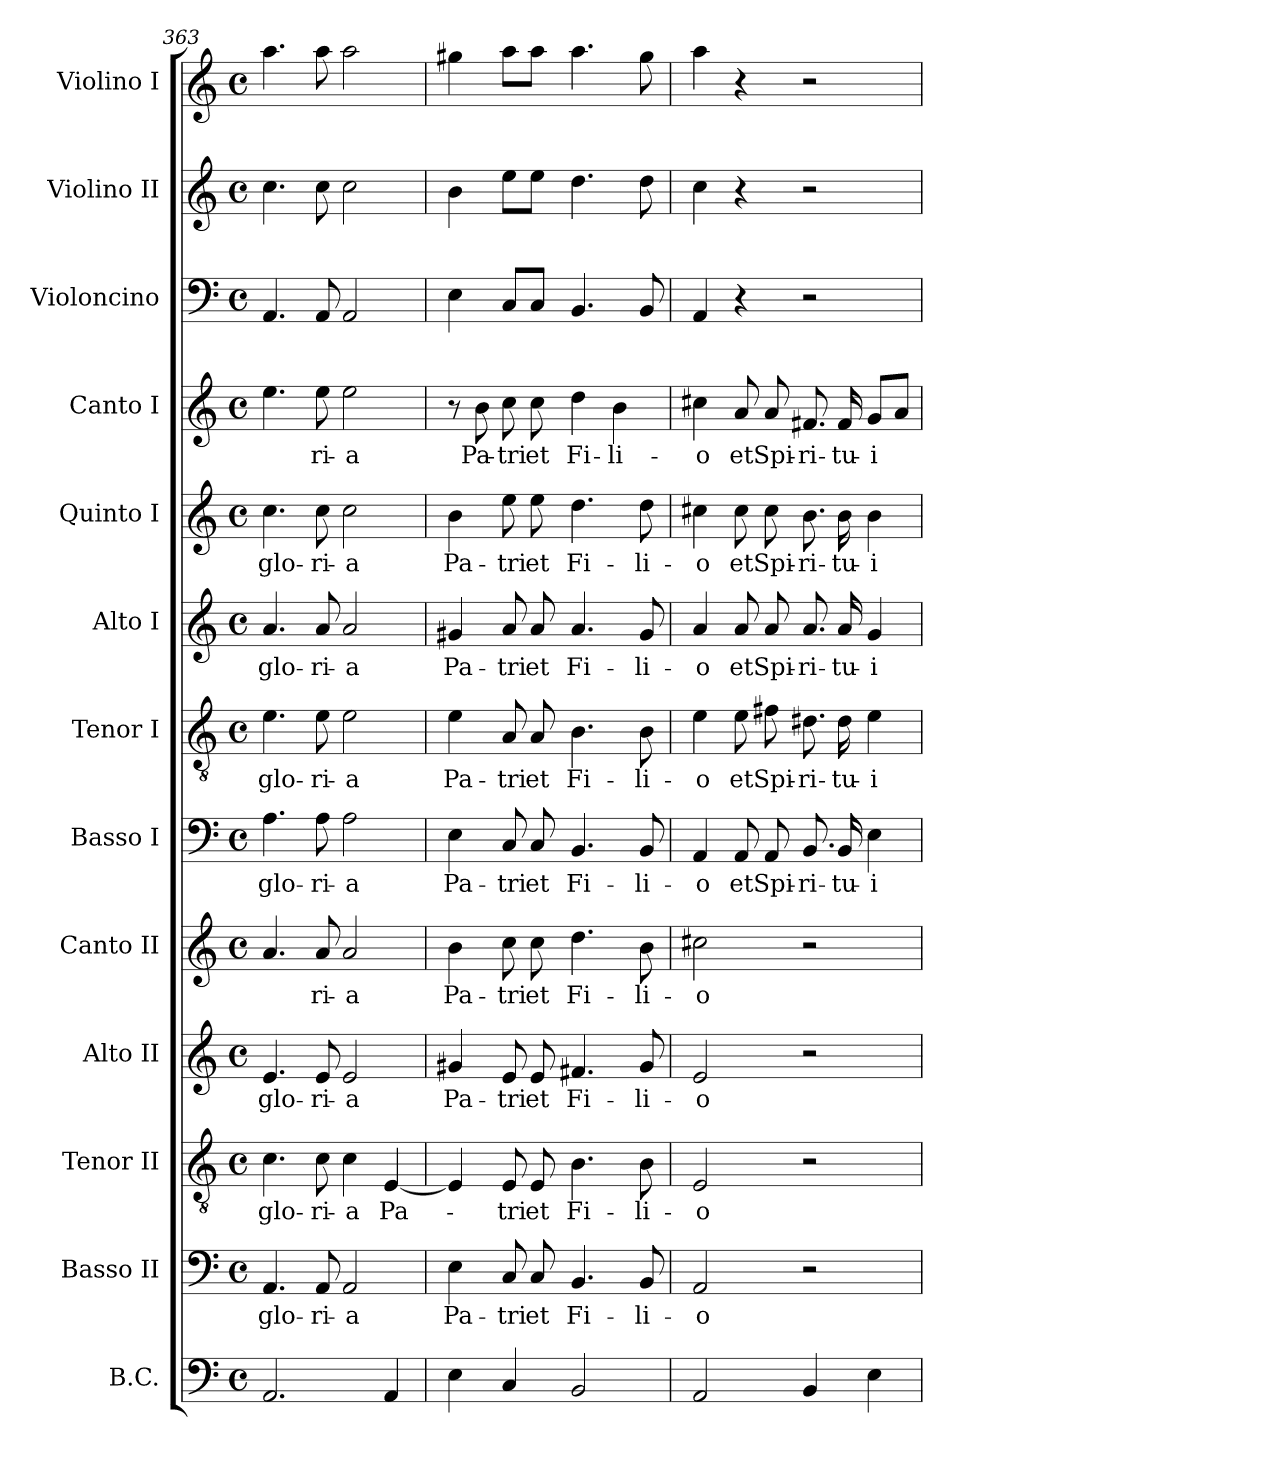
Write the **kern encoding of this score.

**kern	**kern	**text	**kern	**text	**kern	**text	**kern	**text	**kern	**text	**kern	**text	**kern	**text	**kern	**text	**kern	**text	**kern	**kern	**kern
*part13	*part12	*part12	*part11	*part11	*part10	*part10	*part9	*part9	*part8	*part8	*part7	*part7	*part6	*part6	*part5	*part5	*part4	*part4	*part3	*part2	*part1
*staff13	*staff12	*staff12	*staff11	*staff11	*staff10	*staff10	*staff9	*staff9	*staff8	*staff8	*staff7	*staff7	*staff6	*staff6	*staff5	*staff5	*staff4	*staff4	*staff3	*staff2	*staff1
*I"B.C.	*I"Basso II	*	*I"Tenor II	*	*I"Alto II	*	*I"Canto II	*	*I"Basso I	*	*I"Tenor I	*	*I"Alto I	*	*I"Quinto I	*	*I"Canto I	*	*I"Violoncino	*I"Violino II	*I"Violino I
*I'BC	*I'B 2	*	*I'T 2	*	*I'A 2	*	*I'C 2	*	*I'B 1	*	*I'T 1	*	*I'A 1	*	*I'Q 1	*	*I'C 1	*	*	*I'Vln. II	*I'Vln. I
!!LO:PB:g=z
*clefF4	*clefF4	*	*clefGv2	*	*clefG2	*	*clefG2	*	*clefF4	*	*clefGv2	*	*clefG2	*	*clefG2	*	*clefG2	*	*clefF4	*clefG2	*clefG2
*k[]	*k[]	*	*k[]	*	*k[]	*	*k[]	*	*k[]	*	*k[]	*	*k[]	*	*k[]	*	*k[]	*	*k[]	*k[]	*k[]
*C:	*C:	*	*C:	*	*C:	*	*C:	*	*C:	*	*C:	*	*C:	*	*C:	*	*C:	*	*C:	*C:	*C:
*M4/4	*M4/4	*	*M4/4	*	*M4/4	*	*M4/4	*	*M4/4	*	*M4/4	*	*M4/4	*	*M4/4	*	*M4/4	*	*M4/4	*M4/4	*M4/4
*met(c)	*met(c)	*	*met(c)	*	*met(c)	*	*met(c)	*	*met(c)	*	*met(c)	*	*met(c)	*	*met(c)	*	*met(c)	*	*met(c)	*met(c)	*met(c)
=363	=363	=363	=363	=363	=363	=363	=363	=363	=363	=363	=363	=363	=363	=363	=363	=363	=363	=363	=363	=363	=363
!	!	!LO:LY:b	!	!	!	!	!	!	!	!	!	!	!	!	!	!	!	!	!	!	!
!	!	!	!	!LO:LY:b	!	!	!	!	!	!	!	!	!	!	!	!	!	!	!	!	!
!	!	!	!	!	!	!LO:LY:b	!	!	!	!	!	!	!	!	!	!	!	!	!	!	!
!	!	!	!	!	!	!	!	!	!	!LO:LY:b	!	!	!	!	!	!	!	!	!	!	!
!	!	!	!	!	!	!	!	!	!	!	!	!LO:LY:b	!	!	!	!	!	!	!	!	!
!	!	!	!	!	!	!	!	!	!	!	!	!	!	!LO:LY:b	!	!	!	!	!	!	!
!	!	!	!	!	!	!	!	!	!	!	!	!	!	!	!	!LO:LY:b	!	!	!	!	!
2.AA/	4.AA/	glo-	4.c\	glo-	4.e/	glo-	4.a/	.	4.A\	glo-	4.e\	glo-	4.a/	glo-	4.cc\	glo-	4.ee\	.	4.AA/	4.cc\	4.aa\
!	!	!LO:LY:b	!	!	!	!	!	!	!	!	!	!	!	!	!	!	!	!	!	!	!
!	!	!	!	!LO:LY:b	!	!	!	!	!	!	!	!	!	!	!	!	!	!	!	!	!
!	!	!	!	!	!	!LO:LY:b	!	!	!	!	!	!	!	!	!	!	!	!	!	!	!
!	!	!	!	!	!	!	!	!LO:LY:b	!	!	!	!	!	!	!	!	!	!	!	!	!
!	!	!	!	!	!	!	!	!	!	!LO:LY:b	!	!	!	!	!	!	!	!	!	!	!
!	!	!	!	!	!	!	!	!	!	!	!	!LO:LY:b	!	!	!	!	!	!	!	!	!
!	!	!	!	!	!	!	!	!	!	!	!	!	!	!LO:LY:b	!	!	!	!	!	!	!
!	!	!	!	!	!	!	!	!	!	!	!	!	!	!	!	!LO:LY:b	!	!	!	!	!
!	!	!	!	!	!	!	!	!	!	!	!	!	!	!	!	!	!	!LO:LY:b	!	!	!
.	8AA/	-ri-	8c\	-ri-	8e/	-ri-	8a/	-ri-	8A\	-ri-	8e\	-ri-	8a/	-ri-	8cc\	-ri-	8ee\	-ri-	8AA/	8cc\	8aa\
!	!	!LO:LY:b	!	!	!	!	!	!	!	!	!	!	!	!	!	!	!	!	!	!	!
!	!	!	!	!LO:LY:b	!	!	!	!	!	!	!	!	!	!	!	!	!	!	!	!	!
!	!	!	!	!	!	!LO:LY:b	!	!	!	!	!	!	!	!	!	!	!	!	!	!	!
!	!	!	!	!	!	!	!	!LO:LY:b	!	!	!	!	!	!	!	!	!	!	!	!	!
!	!	!	!	!	!	!	!	!	!	!LO:LY:b	!	!	!	!	!	!	!	!	!	!	!
!	!	!	!	!	!	!	!	!	!	!	!	!LO:LY:b	!	!	!	!	!	!	!	!	!
!	!	!	!	!	!	!	!	!	!	!	!	!	!	!LO:LY:b	!	!	!	!	!	!	!
!	!	!	!	!	!	!	!	!	!	!	!	!	!	!	!	!LO:LY:b	!	!	!	!	!
!	!	!	!	!	!	!	!	!	!	!	!	!	!	!	!	!	!	!LO:LY:b	!	!	!
.	2AA/	-a	4c\	-a	2e/	-a	2a/	-a	2A\	-a	2e\	-a	2a/	-a	2cc\	-a	2ee\	-a	2AA/	2cc\	2aa\
!	!	!	!	!LO:LY:b	!	!	!	!	!	!	!	!	!	!	!	!	!	!	!	!	!
4AA/	.	.	[4E/	Pa-	.	.	.	.	.	.	.	.	.	.	.	.	.	.	.	.	.
=364	=364	=364	=364	=364	=364	=364	=364	=364	=364	=364	=364	=364	=364	=364	=364	=364	=364	=364	=364	=364	=364
!	!	!LO:LY:b	!	!	!	!	!	!	!	!	!	!	!	!	!	!	!	!	!	!	!
!	!	!	!	!	!	!LO:LY:b	!	!	!	!	!	!	!	!	!	!	!	!	!	!	!
!	!	!	!	!	!	!	!	!LO:LY:b	!	!	!	!	!	!	!	!	!	!	!	!	!
!	!	!	!	!	!	!	!	!	!	!LO:LY:b	!	!	!	!	!	!	!	!	!	!	!
!	!	!	!	!	!	!	!	!	!	!	!	!LO:LY:b	!	!	!	!	!	!	!	!	!
!	!	!	!	!	!	!	!	!	!	!	!	!	!	!LO:LY:b	!	!	!	!	!	!	!
!	!	!	!	!	!	!	!	!	!	!	!	!	!	!	!	!LO:LY:b	!	!	!	!	!
4E\	4E\	Pa-	4E/]	.	4g#X/	Pa-	4b\	Pa-	4E\	Pa-	4e\	Pa-	4g#X/	Pa-	4b\	Pa-	8r	.	4E\	4b\	4gg#X\
!	!	!	!	!	!	!	!	!	!	!	!	!	!	!	!	!	!	!LO:LY:b	!	!	!
.	.	.	.	.	.	.	.	.	.	.	.	.	.	.	.	.	8b\	Pa-	.	.	.
!	!	!LO:LY:b	!	!	!	!	!	!	!	!	!	!	!	!	!	!	!	!	!	!	!
!	!	!	!	!LO:LY:b	!	!	!	!	!	!	!	!	!	!	!	!	!	!	!	!	!
!	!	!	!	!	!	!LO:LY:b	!	!	!	!	!	!	!	!	!	!	!	!	!	!	!
!	!	!	!	!	!	!	!	!LO:LY:b	!	!	!	!	!	!	!	!	!	!	!	!	!
!	!	!	!	!	!	!	!	!	!	!LO:LY:b	!	!	!	!	!	!	!	!	!	!	!
!	!	!	!	!	!	!	!	!	!	!	!	!LO:LY:b	!	!	!	!	!	!	!	!	!
!	!	!	!	!	!	!	!	!	!	!	!	!	!	!LO:LY:b	!	!	!	!	!	!	!
!	!	!	!	!	!	!	!	!	!	!	!	!	!	!	!	!LO:LY:b	!	!	!	!	!
!	!	!	!	!	!	!	!	!	!	!	!	!	!	!	!	!	!	!LO:LY:b	!	!	!
4C/	8C/	-tri	8E/	-tri	8e/	-tri	8cc\	-tri	8C/	-tri	8A/	-tri	8a/	-tri	8ee\	-tri	8cc\	-tri	8C/L	8ee\L	8aa\L
!	!	!LO:LY:b	!	!	!	!	!	!	!	!	!	!	!	!	!	!	!	!	!	!	!
!	!	!	!	!LO:LY:b	!	!	!	!	!	!	!	!	!	!	!	!	!	!	!	!	!
!	!	!	!	!	!	!LO:LY:b	!	!	!	!	!	!	!	!	!	!	!	!	!	!	!
!	!	!	!	!	!	!	!	!LO:LY:b	!	!	!	!	!	!	!	!	!	!	!	!	!
!	!	!	!	!	!	!	!	!	!	!LO:LY:b	!	!	!	!	!	!	!	!	!	!	!
!	!	!	!	!	!	!	!	!	!	!	!	!LO:LY:b	!	!	!	!	!	!	!	!	!
!	!	!	!	!	!	!	!	!	!	!	!	!	!	!LO:LY:b	!	!	!	!	!	!	!
!	!	!	!	!	!	!	!	!	!	!	!	!	!	!	!	!LO:LY:b	!	!	!	!	!
!	!	!	!	!	!	!	!	!	!	!	!	!	!	!	!	!	!	!LO:LY:b	!	!	!
.	8C/	et	8E/	et	8e/	et	8cc\	et	8C/	et	8A/	et	8a/	et	8ee\	et	8cc\	et	8C/J	8ee\J	8aa\J
!	!	!LO:LY:b	!	!	!	!	!	!	!	!	!	!	!	!	!	!	!	!	!	!	!
!	!	!	!	!LO:LY:b	!	!	!	!	!	!	!	!	!	!	!	!	!	!	!	!	!
!	!	!	!	!	!	!LO:LY:b	!	!	!	!	!	!	!	!	!	!	!	!	!	!	!
!	!	!	!	!	!	!	!	!LO:LY:b	!	!	!	!	!	!	!	!	!	!	!	!	!
!	!	!	!	!	!	!	!	!	!	!LO:LY:b	!	!	!	!	!	!	!	!	!	!	!
!	!	!	!	!	!	!	!	!	!	!	!	!LO:LY:b	!	!	!	!	!	!	!	!	!
!	!	!	!	!	!	!	!	!	!	!	!	!	!	!LO:LY:b	!	!	!	!	!	!	!
!	!	!	!	!	!	!	!	!	!	!	!	!	!	!	!	!LO:LY:b	!	!	!	!	!
!	!	!	!	!	!	!	!	!	!	!	!	!	!	!	!	!	!	!LO:LY:b	!	!	!
2BB/	4.BB/	Fi-	4.B\	Fi-	4.f#X/	Fi-	4.dd\	Fi-	4.BB/	Fi-	4.B\	Fi-	4.a/	Fi-	4.dd\	Fi-	4dd\	Fi-	4.BB/	4.dd\	4.aa\
!	!	!	!	!	!	!	!	!	!	!	!	!	!	!	!	!	!	!LO:LY:b	!	!	!
.	.	.	.	.	.	.	.	.	.	.	.	.	.	.	.	.	4b\	-li-	.	.	.
!	!	!LO:LY:b	!	!	!	!	!	!	!	!	!	!	!	!	!	!	!	!	!	!	!
!	!	!	!	!LO:LY:b	!	!	!	!	!	!	!	!	!	!	!	!	!	!	!	!	!
!	!	!	!	!	!	!LO:LY:b	!	!	!	!	!	!	!	!	!	!	!	!	!	!	!
!	!	!	!	!	!	!	!	!LO:LY:b	!	!	!	!	!	!	!	!	!	!	!	!	!
!	!	!	!	!	!	!	!	!	!	!LO:LY:b	!	!	!	!	!	!	!	!	!	!	!
!	!	!	!	!	!	!	!	!	!	!	!	!LO:LY:b	!	!	!	!	!	!	!	!	!
!	!	!	!	!	!	!	!	!	!	!	!	!	!	!LO:LY:b	!	!	!	!	!	!	!
!	!	!	!	!	!	!	!	!	!	!	!	!	!	!	!	!LO:LY:b	!	!	!	!	!
.	8BB/	-li-	8B\	-li-	8g#/	-li-	8b\	-li-	8BB/	-li-	8B\	-li-	8g#/	-li-	8dd\	-li-	.	.	8BB/	8dd\	8gg#\
=365	=365	=365	=365	=365	=365	=365	=365	=365	=365	=365	=365	=365	=365	=365	=365	=365	=365	=365	=365	=365	=365
!	!	!LO:LY:b	!	!	!	!	!	!	!	!	!	!	!	!	!	!	!	!	!	!	!
!	!	!	!	!LO:LY:b	!	!	!	!	!	!	!	!	!	!	!	!	!	!	!	!	!
!	!	!	!	!	!	!LO:LY:b	!	!	!	!	!	!	!	!	!	!	!	!	!	!	!
!	!	!	!	!	!	!	!	!LO:LY:b	!	!	!	!	!	!	!	!	!	!	!	!	!
!	!	!	!	!	!	!	!	!	!	!LO:LY:b	!	!	!	!	!	!	!	!	!	!	!
!	!	!	!	!	!	!	!	!	!	!	!	!LO:LY:b	!	!	!	!	!	!	!	!	!
!	!	!	!	!	!	!	!	!	!	!	!	!	!	!LO:LY:b	!	!	!	!	!	!	!
!	!	!	!	!	!	!	!	!	!	!	!	!	!	!	!	!LO:LY:b	!	!	!	!	!
!	!	!	!	!	!	!	!	!	!	!	!	!	!	!	!	!	!	!LO:LY:b	!	!	!
2AA/	2AA/	-o	2E/	-o	2e/	-o	2cc#X\	-o	4AA/	-o	4e\	-o	4a/	-o	4cc#X\	-o	4cc#X\	-o	4AA/	4cc\	4aa\
!	!	!	!	!	!	!	!	!	!	!LO:LY:b	!	!	!	!	!	!	!	!	!	!	!
!	!	!	!	!	!	!	!	!	!	!	!	!LO:LY:b	!	!	!	!	!	!	!	!	!
!	!	!	!	!	!	!	!	!	!	!	!	!	!	!LO:LY:b	!	!	!	!	!	!	!
!	!	!	!	!	!	!	!	!	!	!	!	!	!	!	!	!LO:LY:b	!	!	!	!	!
!	!	!	!	!	!	!	!	!	!	!	!	!	!	!	!	!	!	!LO:LY:b	!	!	!
.	.	.	.	.	.	.	.	.	8AA/	et	8e\	et	8a/	et	8cc#\	et	8a/	et	4r	4r	4r
!	!	!	!	!	!	!	!	!	!	!LO:LY:b	!	!	!	!	!	!	!	!	!	!	!
!	!	!	!	!	!	!	!	!	!	!	!	!LO:LY:b	!	!	!	!	!	!	!	!	!
!	!	!	!	!	!	!	!	!	!	!	!	!	!	!LO:LY:b	!	!	!	!	!	!	!
!	!	!	!	!	!	!	!	!	!	!	!	!	!	!	!	!LO:LY:b	!	!	!	!	!
!	!	!	!	!	!	!	!	!	!	!	!	!	!	!	!	!	!	!LO:LY:b	!	!	!
.	.	.	.	.	.	.	.	.	8AA/	Spi-	8f#X\	Spi-	8a/	Spi-	8cc#\	Spi-	8a/	Spi-	.	.	.
!	!	!	!	!	!	!	!	!	!	!LO:LY:b	!	!	!	!	!	!	!	!	!	!	!
!	!	!	!	!	!	!	!	!	!	!	!	!LO:LY:b	!	!	!	!	!	!	!	!	!
!	!	!	!	!	!	!	!	!	!	!	!	!	!	!LO:LY:b	!	!	!	!	!	!	!
!	!	!	!	!	!	!	!	!	!	!	!	!	!	!	!	!LO:LY:b	!	!	!	!	!
!	!	!	!	!	!	!	!	!	!	!	!	!	!	!	!	!	!	!LO:LY:b	!	!	!
4BB/	2r	.	2r	.	2r	.	2r	.	8.BB/	-ri-	8.d#X\	-ri-	8.a/	-ri-	8.b\	-ri-	8.f#X/	-ri-	2r	2r	2r
!	!	!	!	!	!	!	!	!	!	!LO:LY:b	!	!	!	!	!	!	!	!	!	!	!
!	!	!	!	!	!	!	!	!	!	!	!	!LO:LY:b	!	!	!	!	!	!	!	!	!
!	!	!	!	!	!	!	!	!	!	!	!	!	!	!LO:LY:b	!	!	!	!	!	!	!
!	!	!	!	!	!	!	!	!	!	!	!	!	!	!	!	!LO:LY:b	!	!	!	!	!
!	!	!	!	!	!	!	!	!	!	!	!	!	!	!	!	!	!	!LO:LY:b	!	!	!
.	.	.	.	.	.	.	.	.	16BB/	-tu-	16d#\	-tu-	16a/	-tu-	16b\	-tu-	16f#/	-tu-	.	.	.
!	!	!	!	!	!	!	!	!	!	!LO:LY:b	!	!	!	!	!	!	!	!	!	!	!
!	!	!	!	!	!	!	!	!	!	!	!	!LO:LY:b	!	!	!	!	!	!	!	!	!
!	!	!	!	!	!	!	!	!	!	!	!	!	!	!LO:LY:b	!	!	!	!	!	!	!
!	!	!	!	!	!	!	!	!	!	!	!	!	!	!	!	!LO:LY:b	!	!	!	!	!
!	!	!	!	!	!	!	!	!	!	!	!	!	!	!	!	!	!	!LO:LY:b	!	!	!
4E\	.	.	.	.	.	.	.	.	4E\	-i	4e\	-i	4g/	-i	4b\	-i	8g/L	-i	.	.	.
.	.	.	.	.	.	.	.	.	.	.	.	.	.	.	.	.	8a/J	.	.	.	.
=	=	=	=	=	=	=	=	=	=	=	=	=	=	=	=	=	=	=	=	=	=
*-	*-	*-	*-	*-	*-	*-	*-	*-	*-	*-	*-	*-	*-	*-	*-	*-	*-	*-	*-	*-	*-
